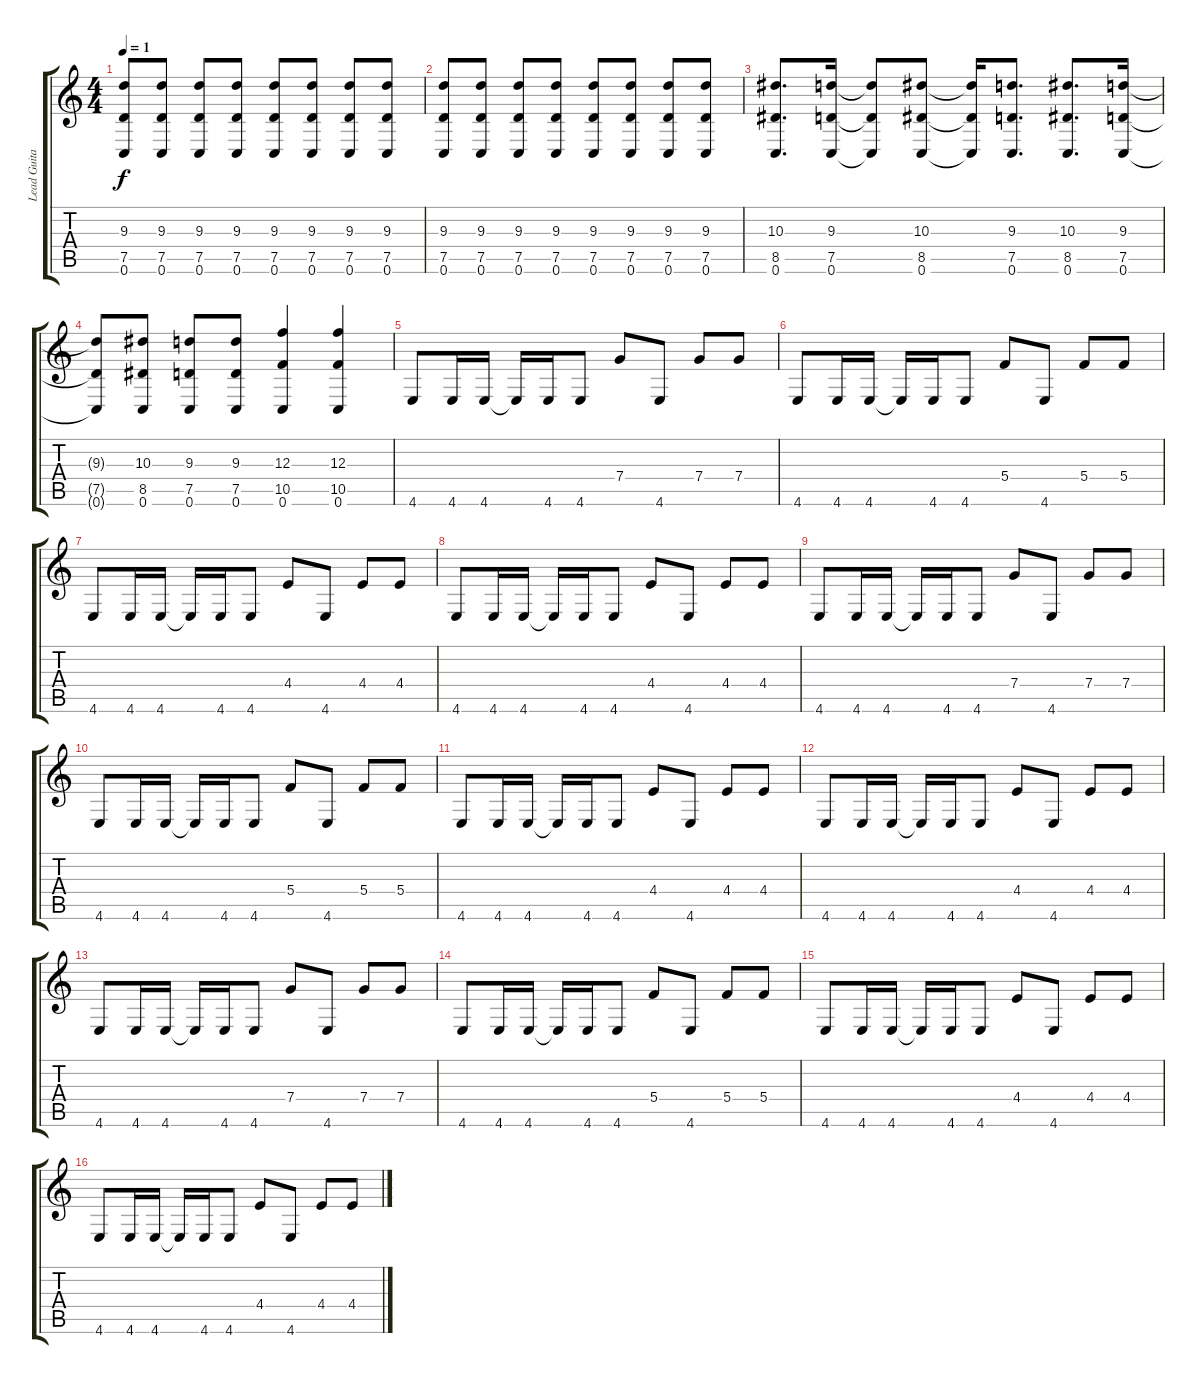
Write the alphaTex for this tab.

\track ("Lead Guitar" "Lead Guita") {instrument overdrivenguitar}
\staff {score tabs}
\tuning (D4 A3 F3 C3 G2 C2) {hide}
\ts (4 4)
\tempo 1
\clef g2
\ks c
(9.3 7.5 0.6).8{dy f} (9.3 7.5 0.6).8 (9.3 7.5 0.6).8 (9.3 7.5 0.6).8 (9.3 7.5 0.6).8 (9.3 7.5 0.6).8 (9.3 7.5 0.6).8 (9.3 7.5 0.6).8 |
(9.3 7.5 0.6).8 (9.3 7.5 0.6).8 (9.3 7.5 0.6).8 (9.3 7.5 0.6).8 (9.3 7.5 0.6).8 (9.3 7.5 0.6).8 (9.3 7.5 0.6).8 (9.3 7.5 0.6).8 |
(10.3 8.5 0.6).8{d} (9.3 7.5 0.6).16 (9.3{t} 7.5{t} 0.6{t}).8 (10.3 8.5 0.6).8 (10.3{t} 8.5{t} 0.6{t}).16 (9.3 7.5 0.6).8{d} (10.3 8.5 0.6).8{d} (9.3 7.5 0.6).16 |
(9.3{t} 7.5{t} 0.6{t}).8 (10.3 8.5 0.6).8 (9.3 7.5 0.6).8 (9.3 7.5 0.6).8 (12.3 10.5 0.6).4 (12.3 10.5 0.6).4 |
4.6.8 4.6.16 4.6.16 4.6{t}.16 4.6.16 4.6.8 7.4.8 4.6.8 7.4.8 7.4.8 |
4.6.8 4.6.16 4.6.16 4.6{t}.16 4.6.16 4.6.8 5.4.8 4.6.8 5.4.8 5.4.8 |
4.6.8 4.6.16 4.6.16 4.6{t}.16 4.6.16 4.6.8 4.4.8 4.6.8 4.4.8 4.4.8 |
4.6.8 4.6.16 4.6.16 4.6{t}.16 4.6.16 4.6.8 4.4.8 4.6.8 4.4.8 4.4.8 |
4.6.8 4.6.16 4.6.16 4.6{t}.16 4.6.16 4.6.8 7.4.8 4.6.8 7.4.8 7.4.8 |
4.6.8 4.6.16 4.6.16 4.6{t}.16 4.6.16 4.6.8 5.4.8 4.6.8 5.4.8 5.4.8 |
4.6.8 4.6.16 4.6.16 4.6{t}.16 4.6.16 4.6.8 4.4.8 4.6.8 4.4.8 4.4.8 |
4.6.8 4.6.16 4.6.16 4.6{t}.16 4.6.16 4.6.8 4.4.8 4.6.8 4.4.8 4.4.8 |
4.6.8 4.6.16 4.6.16 4.6{t}.16 4.6.16 4.6.8 7.4.8 4.6.8 7.4.8 7.4.8 |
4.6.8 4.6.16 4.6.16 4.6{t}.16 4.6.16 4.6.8 5.4.8 4.6.8 5.4.8 5.4.8 |
4.6.8 4.6.16 4.6.16 4.6{t}.16 4.6.16 4.6.8 4.4.8 4.6.8 4.4.8 4.4.8 |
4.6.8 4.6.16 4.6.16 4.6{t}.16 4.6.16 4.6.8 4.4.8 4.6.8 4.4.8 4.4.8
